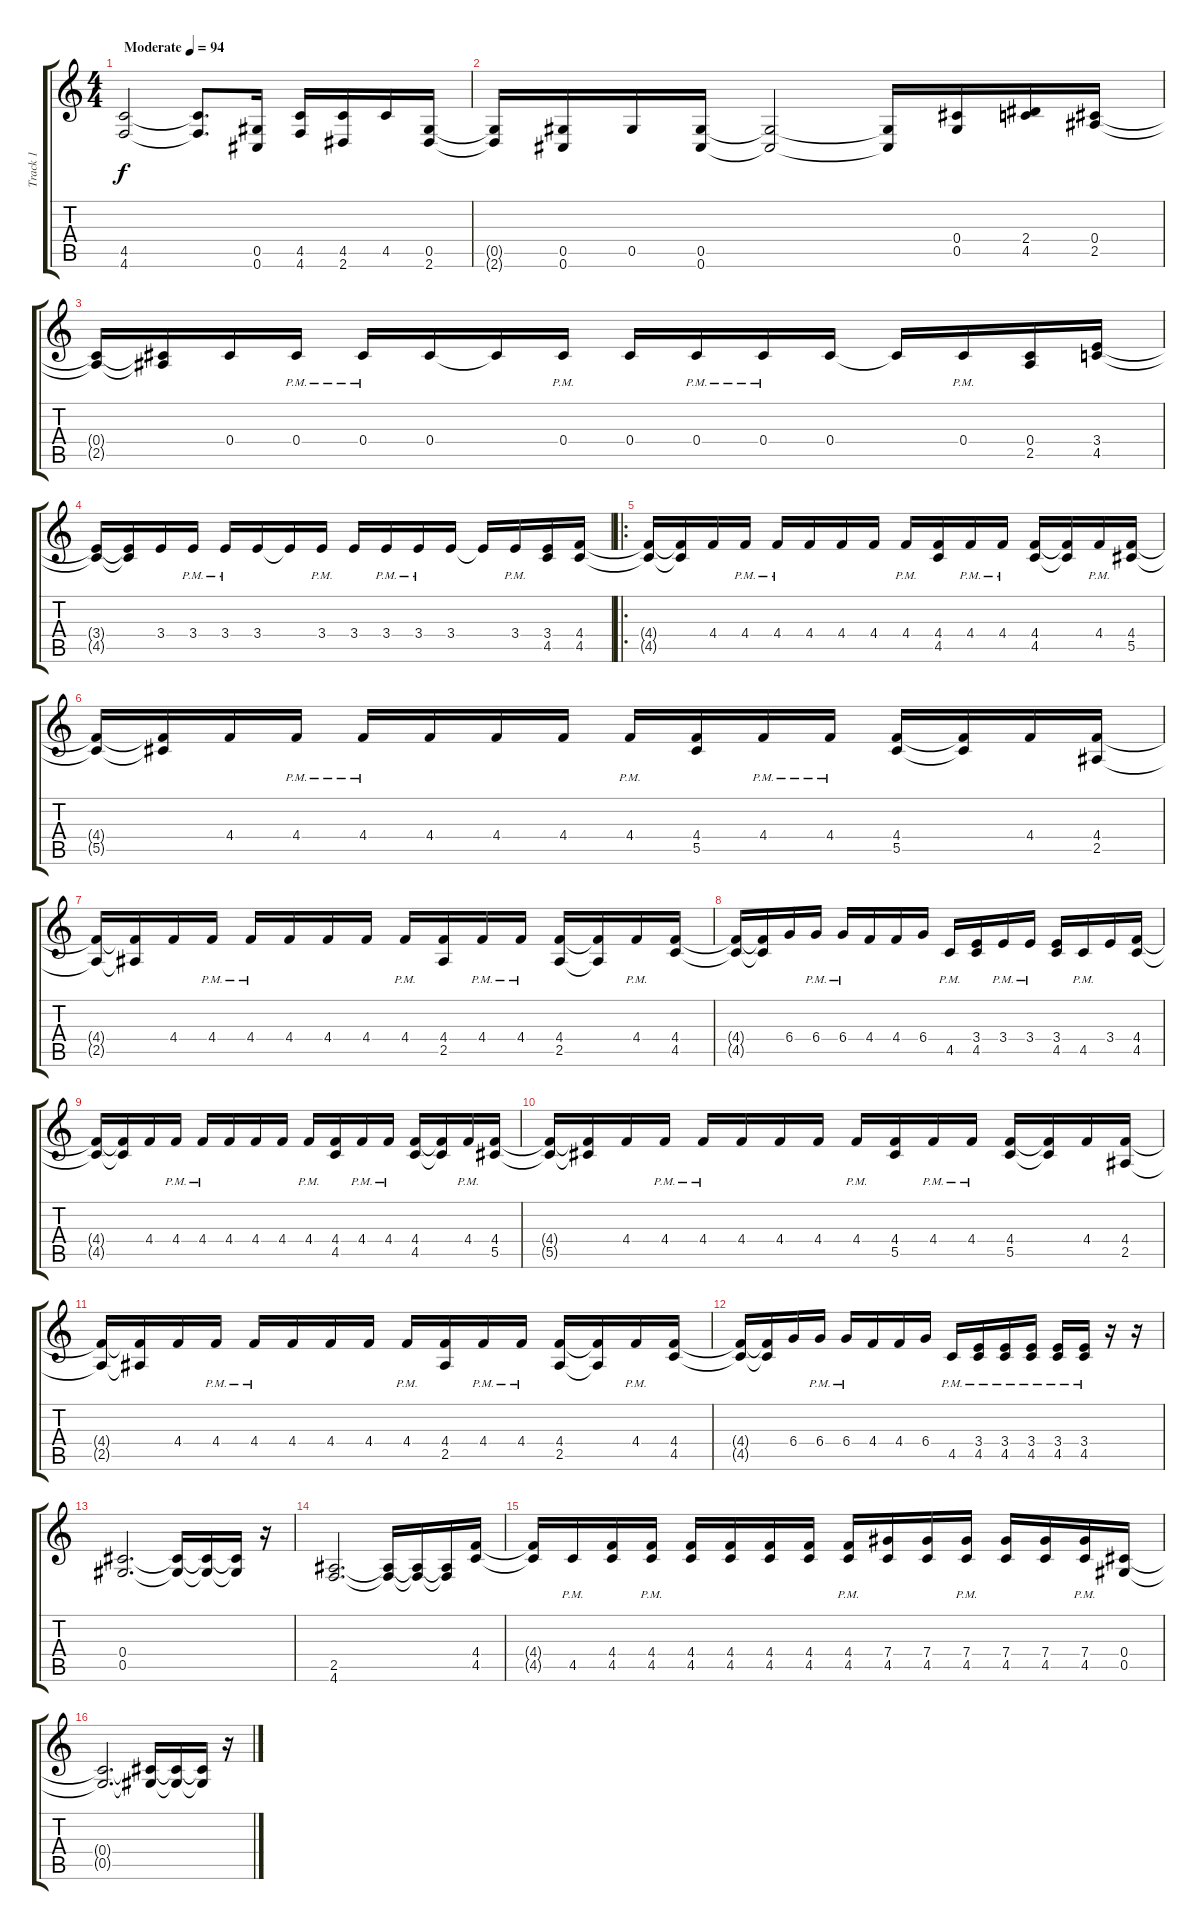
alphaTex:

\track ("Track 1" "Track 1") {instrument overdrivenguitar}
\staff {score tabs}
\tuning (Eb4 Bb3 Gb3 Db3 Ab2 Db2) {hide}
\ts (4 4)
\tempo (94 "Moderate")
\clef g2
\ks c
(4.5 4.6).2{dy f instrument overdrivenguitar} (4.5{t} 4.6{t}).8{d} (0.5 0.6).16 (4.5 4.6).16 (4.5 2.6).16 4.5.16 (0.5 2.6).16 |
(0.5{t} 2.6{t}).16 (0.5 0.6).16 0.5.16 (0.5 0.6).16 (0.5{t} 0.6{t}).2 (0.5{t} 0.6{t}).16 (0.4 0.5).16 (2.4 4.5).16 (0.4 2.5).16 |
(0.4{t} 2.5{t}).16 (0.4{t} 2.5{t}).16 0.4.16 0.4{pm}.16 0.4{pm}.16 0.4.16 0.4{t}.16 0.4{pm}.16 0.4.16 0.4{pm}.16 0.4{pm}.16 0.4.16 0.4{t}.16 0.4{pm}.16 (0.4 2.5).16 (3.4 4.5).16 |
(3.4{t} 4.5{t}).16 (3.4{t} 4.5{t}).16 3.4.16 3.4{pm}.16 3.4{pm}.16 3.4.16 3.4{t}.16 3.4{pm}.16 3.4.16 3.4{pm}.16 3.4{pm}.16 3.4.16 3.4{t}.16 3.4{pm}.16 (3.4 4.5).16 (4.4 4.5).16 |
\ro
(4.4{t} 4.5{t}).16 (4.4{t} 4.5{t}).16 4.4.16 4.4{pm}.16 4.4{pm}.16 4.4.16 4.4.16 4.4.16 4.4{pm}.16 (4.4 4.5).16 4.4{pm}.16 4.4{pm}.16 (4.4 4.5).16 (4.4{t} 4.5{t}).16 4.4{pm}.16 (4.4 5.5).16 |
(4.4{t} 5.5{t}).16 (4.4{t} 5.5{t}).16 4.4.16 4.4{pm}.16 4.4{pm}.16 4.4.16 4.4.16 4.4.16 4.4{pm}.16 (4.4 5.5).16 4.4{pm}.16 4.4{pm}.16 (4.4 5.5).16 (4.4{t} 5.5{t}).16 4.4.16 (4.4 2.5).16 |
(4.4{t} 2.5{t}).16 (4.4{t} 2.5{t}).16 4.4.16 4.4{pm}.16 4.4{pm}.16 4.4.16 4.4.16 4.4.16 4.4{pm}.16 (4.4 2.5).16 4.4{pm}.16 4.4{pm}.16 (4.4 2.5).16 (4.4{t} 2.5{t}).16 4.4{pm}.16 (4.4 4.5).16 |
(4.4{t} 4.5{t}).16 (4.4{t} 4.5{t}).16 6.4.16 6.4{pm}.16 6.4{pm}.16 4.4.16 4.4.16 6.4.16 4.5{pm}.16 (3.4 4.5).16 3.4{pm}.16 3.4{pm}.16 (3.4 4.5).16 4.5{pm}.16 3.4.16 (4.4 4.5).16 |
(4.4{t} 4.5{t}).16 (4.4{t} 4.5{t}).16 4.4.16 4.4{pm}.16 4.4{pm}.16 4.4.16 4.4.16 4.4.16 4.4{pm}.16 (4.4 4.5).16 4.4{pm}.16 4.4{pm}.16 (4.4 4.5).16 (4.4{t} 4.5{t}).16 4.4{pm}.16 (4.4 5.5).16 |
(4.4{t} 5.5{t}).16 (4.4{t} 5.5{t}).16 4.4.16 4.4{pm}.16 4.4{pm}.16 4.4.16 4.4.16 4.4.16 4.4{pm}.16 (4.4 5.5).16 4.4{pm}.16 4.4{pm}.16 (4.4 5.5).16 (4.4{t} 5.5{t}).16 4.4.16 (4.4 2.5).16 |
(4.4{t} 2.5{t}).16 (4.4{t} 2.5{t}).16 4.4.16 4.4{pm}.16 4.4{pm}.16 4.4.16 4.4.16 4.4.16 4.4{pm}.16 (4.4 2.5).16 4.4{pm}.16 4.4{pm}.16 (4.4 2.5).16 (4.4{t} 2.5{t}).16 4.4{pm}.16 (4.4 4.5).16 |
(4.4{t} 4.5{t}).16 (4.4{t} 4.5{t}).16 6.4.16 6.4{pm}.16 6.4{pm}.16 4.4.16 4.4.16 6.4.16 4.5{pm}.16 (3.4{pm} 4.5{pm}).16 (3.4{pm} 4.5{pm}).16 (3.4{pm} 4.5{pm}).16 (3.4{pm} 4.5{pm}).16 (3.4{pm} 4.5{pm}).16 r.16 r.16 |
(0.4 0.5).2{d} (0.4{t} 0.5{t}).16 (0.4{t} 0.5{t}).16 (0.4{t} 0.5{t}).16 r.16 |
(2.5 4.6).2{d} (2.5{t} 4.6{t}).16 (2.5{t} 4.6{t}).16 (2.5{t} 4.6{t}).16 (4.4 4.5).16 |
(4.4{t} 4.5{t}).16 4.5{pm}.16 (4.4 4.5).16 (4.4{pm} 4.5{pm}).16 (4.4 4.5).16 (4.4 4.5).16 (4.4 4.5).16 (4.4 4.5).16 (4.4{pm} 4.5{pm}).16 (7.4 4.5).16 (7.4 4.5).16 (7.4{pm} 4.5{pm}).16 (7.4 4.5).16 (7.4 4.5).16 (7.4{pm} 4.5{pm}).16 (0.4 0.5).16 |
(0.4{t} 0.5{t}).2{d} (0.4{t} 0.5{t}).16 (0.4{t} 0.5{t}).16 (0.4{t} 0.5{t}).16 r.16
